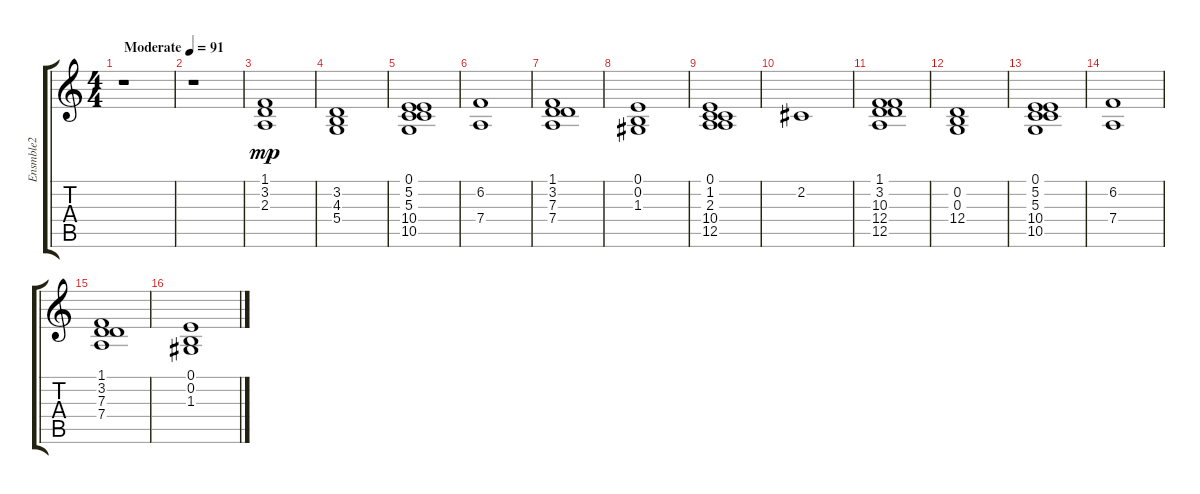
\track ("Ensmble2" "Ensmble2") {instrument stringensemble2}
\staff {score tabs}
\tuning (E4 B3 G3 D3 A2 E2) {hide}
\ts (4 4)
\tempo (91 "Moderate")
\clef g2
\ks c
r.1{dy mp instrument stringensemble2} |
r.1 |
(1.1 3.2 2.3).1{volume 7 balance 8} |
(3.2 4.3 5.4).1 |
(0.1 5.2 5.3 10.4 10.5).1 |
(6.2 7.4).1 |
(1.1 3.2 7.3 7.4).1 |
(0.1 0.2 1.3).1 |
(0.1 1.2 2.3 10.4 12.5).1 |
2.2.1 |
(1.1 3.2 10.3 12.4 12.5).1 |
(0.2 0.3 12.4).1 |
(0.1 5.2 5.3 10.4 10.5).1 |
(6.2 7.4).1 |
(1.1 3.2 7.3 7.4).1 |
(0.1 0.2 1.3).1
